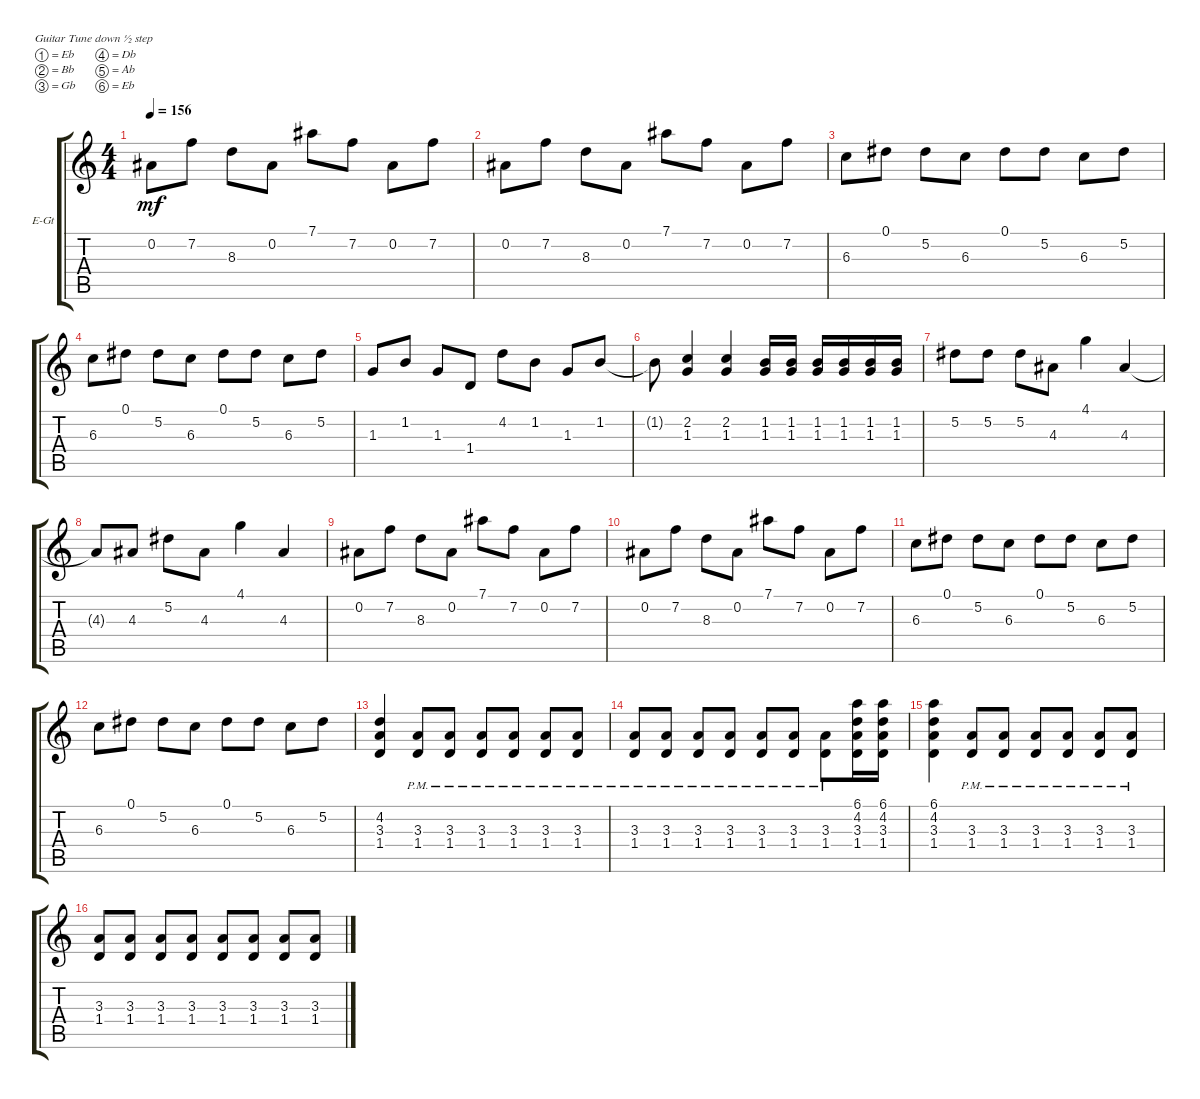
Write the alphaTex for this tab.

\defaultSystemsLayout 4
\bracketExtendMode groupsimilarinstruments
\firstSystemTrackNameOrientation horizontal
\otherSystemsTrackNameOrientation horizontal
\track ("Electric Guitar" "E-Gt") {instrument electricguitarclean}
\staff {score tabs}
\tuning (Eb4 Bb3 Gb3 Db3 Ab2 Eb2)
\ts (4 4)
\tempo 156
\clef g2
\ks c
0.2.8{dy mf} 7.2.8 8.3.8 0.2.8 7.1.8 7.2.8 0.2.8 7.2.8 |
0.2.8 7.2.8 8.3.8 0.2.8 7.1.8 7.2.8 0.2.8 7.2.8 |
6.3.8 0.1.8 5.2.8 6.3.8 0.1.8 5.2.8 6.3.8 5.2.8 |
6.3.8 0.1.8 5.2.8 6.3.8 0.1.8 5.2.8 6.3.8 5.2.8 |
1.3.8 1.2.8 1.3.8 1.4.8 4.2.8 1.2.8 1.3.8 1.2.8 |
1.2{t}.8 (2.2 1.3).4 (2.2 1.3).4 (1.2 1.3).16 (1.2 1.3).16 (1.2 1.3).16 (1.2 1.3).16 (1.2 1.3).16 (1.2 1.3).16 |
5.2.8 5.2.8 5.2.8 4.3.8 4.1.4 4.3.4 |
4.3{t}.8 4.3.8 5.2.8 4.3.8 4.1.4 4.3.4 |
0.2.8 7.2.8 8.3.8 0.2.8 7.1.8 7.2.8 0.2.8 7.2.8 |
0.2.8 7.2.8 8.3.8 0.2.8 7.1.8 7.2.8 0.2.8 7.2.8 |
6.3.8 0.1.8 5.2.8 6.3.8 0.1.8 5.2.8 6.3.8 5.2.8 |
6.3.8 0.1.8 5.2.8 6.3.8 0.1.8 5.2.8 6.3.8 5.2.8 |
(4.2 1.4 3.3).4 (1.4{pm} 3.3{pm}).8 (1.4{pm} 3.3{pm}).8 (1.4{pm} 3.3{pm}).8 (1.4{pm} 3.3{pm}).8 (1.4{pm} 3.3{pm}).8 (3.3{pm} 1.4{pm}).8 |
(1.4{pm} 3.3{pm}).8 (1.4{pm} 3.3{pm}).8 (1.4{pm} 3.3{pm}).8 (1.4{pm} 3.3{pm}).8 (1.4{pm} 3.3{pm}).8 (1.4{pm} 3.3{pm}).8 (1.4{pm} 3.3{pm}).8 (4.2 3.3 1.4 6.1).16 (1.4 3.3 4.2 6.1).16 |
(4.2 1.4 3.3 6.1).4 (1.4{pm} 3.3{pm}).8 (1.4{pm} 3.3{pm}).8 (1.4{pm} 3.3{pm}).8 (1.4{pm} 3.3{pm}).8 (1.4{pm} 3.3{pm}).8 (3.3{pm} 1.4{pm}).8 |
(1.4 3.3).8 (1.4 3.3).8 (1.4 3.3).8 (1.4 3.3).8 (1.4 3.3).8 (1.4 3.3).8 (1.4 3.3).8 (1.4 3.3).8
